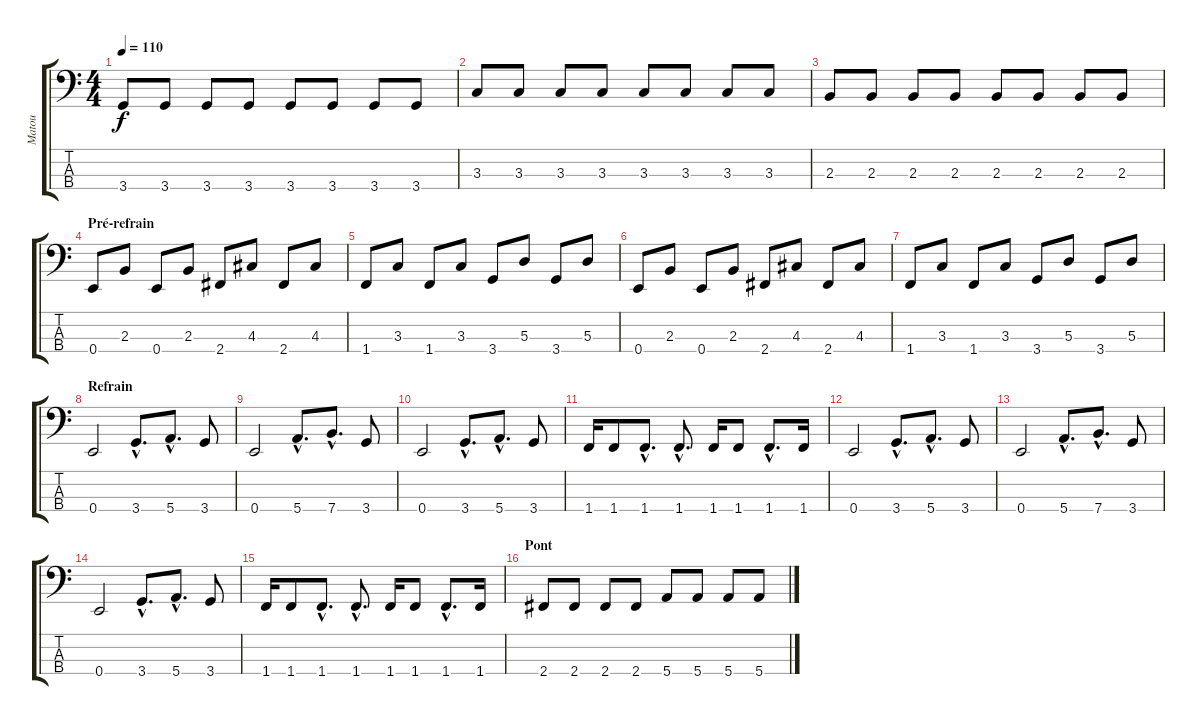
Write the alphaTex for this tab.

\track ("Matou" "Matou") {instrument slapbass2}
\staff {score tabs}
\tuning (G2 D2 A1 E1) {hide}
\ts (4 4)
\tempo 110
\clef f4
\ks c
3.4.8{dy f} 3.4.8 3.4.8 3.4.8 3.4.8 3.4.8 3.4.8 3.4.8 |
3.3.8 3.3.8 3.3.8 3.3.8 3.3.8 3.3.8 3.3.8 3.3.8 |
2.3.8 2.3.8 2.3.8 2.3.8 2.3.8 2.3.8 2.3.8 2.3.8 |
\section ("" "Pré-refrain")
0.4.8 2.3.8 0.4.8 2.3.8 2.4.8 4.3.8 2.4.8 4.3.8 |
1.4.8 3.3.8 1.4.8 3.3.8 3.4.8 5.3.8 3.4.8 5.3.8 |
0.4.8 2.3.8 0.4.8 2.3.8 2.4.8 4.3.8 2.4.8 4.3.8 |
1.4.8 3.3.8 1.4.8 3.3.8 3.4.8 5.3.8 3.4.8 5.3.8 |
\section ("" "Refrain")
0.4.2 3.4{hac}.8{d} 5.4{hac}.8{d} 3.4.8 |
0.4.2 5.4{hac}.8{d} 7.4{hac}.8{d} 3.4.8 |
0.4.2 3.4{hac}.8{d} 5.4{hac}.8{d} 3.4.8 |
1.4.16 1.4.8 1.4{hac}.8{d} 1.4{hac}.8{d} 1.4.16 1.4.8 1.4{hac}.8{d} 1.4.16 |
0.4.2 3.4{hac}.8{d} 5.4{hac}.8{d} 3.4.8 |
0.4.2 5.4{hac}.8{d} 7.4{hac}.8{d} 3.4.8 |
0.4.2 3.4{hac}.8{d} 5.4{hac}.8{d} 3.4.8 |
1.4.16 1.4.8 1.4{hac}.8{d} 1.4{hac}.8{d} 1.4.16 1.4.8 1.4{hac}.8{d} 1.4.16 |
\section ("" "Pont")
2.4.8 2.4.8 2.4.8 2.4.8 5.4.8 5.4.8 5.4.8 5.4.8
